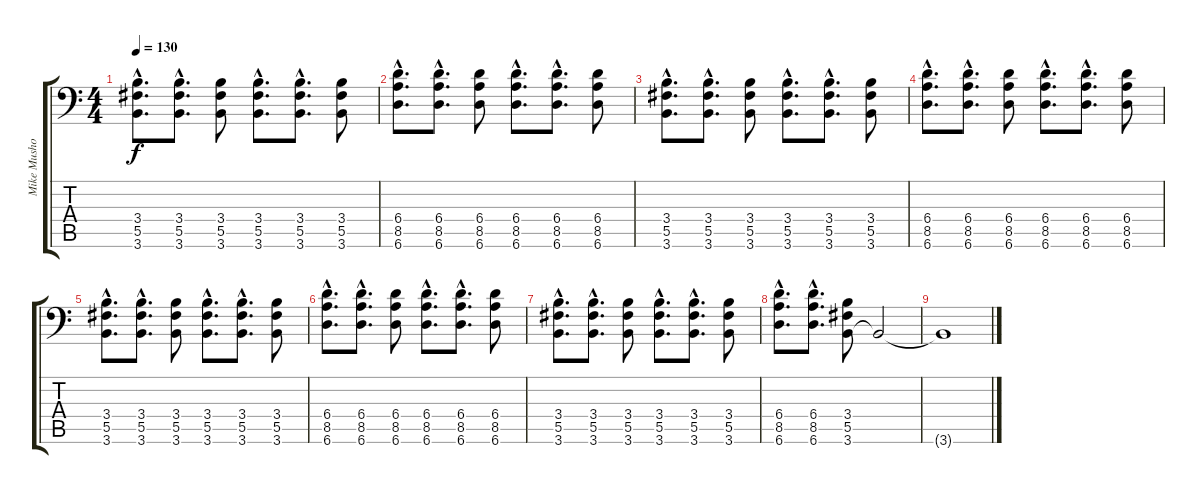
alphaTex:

\track ("Mike Mushok - Guitar" "Mike Musho") {instrument overdrivenguitar}
\staff {score tabs}
\tuning (Bb3 Gb3 Db3 Ab2 Db2 Ab1) {hide}
\ts (4 4)
\tempo 130
\clef f4
\ks c
(3.4{hac} 5.5{hac} 3.6{hac}).8{d dy f} (3.4{hac} 5.5{hac} 3.6{hac}).8{d} (3.4 5.5 3.6).8 (3.4{hac} 5.5{hac} 3.6{hac}).8{d} (3.4{hac} 5.5{hac} 3.6{hac}).8{d} (3.4 5.5 3.6).8 |
(6.4{hac} 8.5{hac} 6.6{hac}).8{d} (6.4{hac} 8.5{hac} 6.6{hac}).8{d} (6.4 8.5 6.6).8 (6.4{hac} 8.5{hac} 6.6{hac}).8{d} (6.4{hac} 8.5{hac} 6.6{hac}).8{d} (6.4 8.5 6.6).8 |
(3.4{hac} 5.5{hac} 3.6{hac}).8{d} (3.4{hac} 5.5{hac} 3.6{hac}).8{d} (3.4 5.5 3.6).8 (3.4{hac} 5.5{hac} 3.6{hac}).8{d} (3.4{hac} 5.5{hac} 3.6{hac}).8{d} (3.4 5.5 3.6).8 |
(6.4{hac} 8.5{hac} 6.6{hac}).8{d} (6.4{hac} 8.5{hac} 6.6{hac}).8{d} (6.4 8.5 6.6).8 (6.4{hac} 8.5{hac} 6.6{hac}).8{d} (6.4{hac} 8.5{hac} 6.6{hac}).8{d} (6.4 8.5 6.6).8 |
(3.4{hac} 5.5{hac} 3.6{hac}).8{d} (3.4{hac} 5.5{hac} 3.6{hac}).8{d} (3.4 5.5 3.6).8 (3.4{hac} 5.5{hac} 3.6{hac}).8{d} (3.4{hac} 5.5{hac} 3.6{hac}).8{d} (3.4 5.5 3.6).8 |
(6.4{hac} 8.5{hac} 6.6{hac}).8{d} (6.4{hac} 8.5{hac} 6.6{hac}).8{d} (6.4 8.5 6.6).8 (6.4{hac} 8.5{hac} 6.6{hac}).8{d} (6.4{hac} 8.5{hac} 6.6{hac}).8{d} (6.4 8.5 6.6).8 |
(3.4{hac} 5.5{hac} 3.6{hac}).8{d} (3.4{hac} 5.5{hac} 3.6{hac}).8{d} (3.4 5.5 3.6).8 (3.4{hac} 5.5{hac} 3.6{hac}).8{d} (3.4{hac} 5.5{hac} 3.6{hac}).8{d} (3.4 5.5 3.6).8 |
(6.4{hac} 8.5{hac} 6.6{hac}).8{d} (6.4{hac} 8.5{hac} 6.6{hac}).8{d} (3.4 5.5 3.6).8 3.6{t}.2 |
3.6{t}.1
